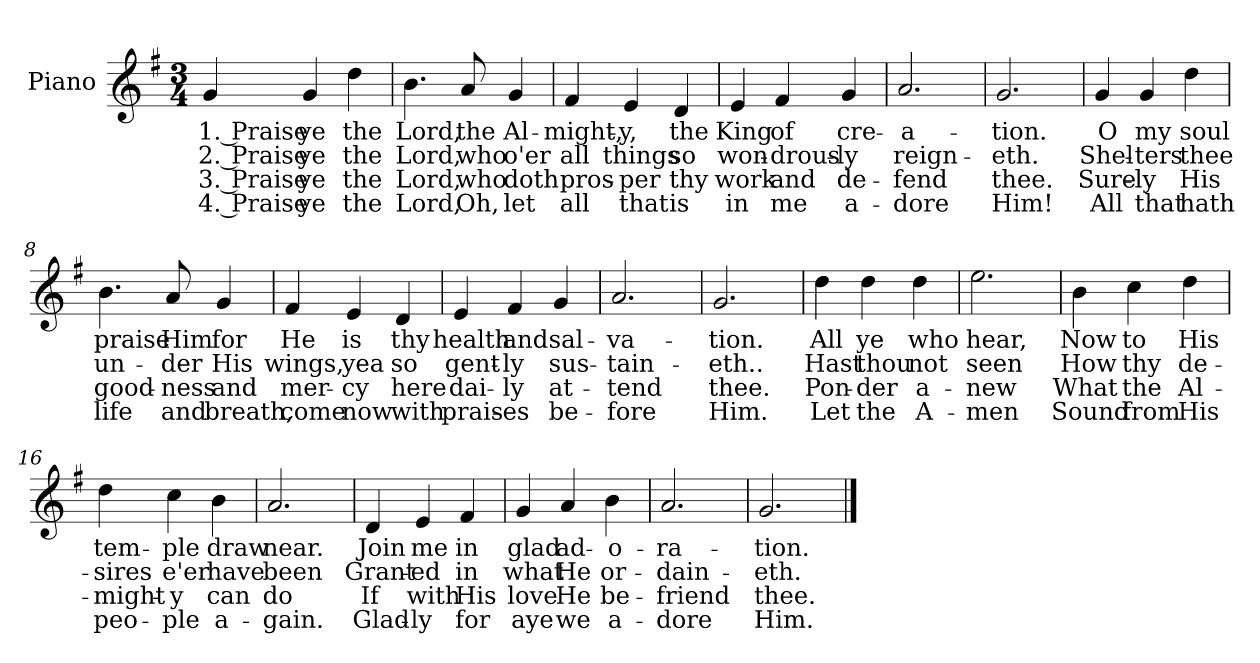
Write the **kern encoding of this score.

**kern	**text	**text	**text	**text
*part1	*part1	*part1	*part1	*part1
*staff1	*staff1	*staff1	*staff1	*staff1
*I"Piano	*	*	*	*
*I'Pno	*	*	*	*
*clefG2	*	*	*	*
*k[f#]	*	*	*	*
*G:	*	*	*	*
*M3/4	*	*	*	*
=1	=1	=1	=1	=1
4g/	1. Praise	2. Praise	3. Praise	4. Praise
4g/	ye	ye	ye	ye
4dd\	the	the	the	the
=2	=2	=2	=2	=2
4.b\	Lord,	Lord,	Lord,	Lord,
8a/	the	who	who	Oh,
4g/	Al-	o'er	doth	let
=3	=3	=3	=3	=3
4f#/	-might,-	all	pros-	all
4e/	-y,	things	-per	that
4d/	the	so	thy	is
=4	=4	=4	=4	=4
4e/	King	won-	work	in
4f#/	of	-drous-	and	me
4g/	cre-	-ly	de-	a-
=5	=5	=5	=5	=5
2.a/	-a-	reign-	-fend	-dore
!!LO:LB:g=z
=6	=6	=6	=6	=6
2.g/	-tion.	-eth.	thee.	Him!
=7	=7	=7	=7	=7
4g/	O	Shel-	Sure-	All
4g/	my	-ters	-ly	that
4dd\	soul	thee	His	hath
=8	=8	=8	=8	=8
4.b\	praise	un-	good-	life
8a/	Him	-der	-ness	and
4g/	for	His	and	breath,
=9	=9	=9	=9	=9
4f#/	He	wings,	mer-	come
4e/	is	yea	-cy	now
4d/	thy	so	here	with
=10	=10	=10	=10	=10
4e/	health	gent-	dai-	prais-
4f#/	and	-ly	-ly	-es
4g/	sal-	sus-	at-	be-
!!LO:LB:g=z
=11	=11	=11	=11	=11
2.a/	-va-	-tain-	-tend	-fore
=12	=12	=12	=12	=12
2.g/	-tion.	-eth..	thee.	Him.
=13	=13	=13	=13	=13
4dd\	All	Hast	Pon-	Let
4dd\	ye	thou	-der	the
4dd\	who	not	a-	A-
=14	=14	=14	=14	=14
2.ee\	hear,	seen	-new	-men
=15	=15	=15	=15	=15
4b\	Now	How	What	Sound
4cc\	to	thy	the	from
4dd\	His	de-	Al-	His
=16	=16	=16	=16	=16
4dd\	tem-	-sires	-might-	peo-
4cc\	-ple	e'er	-y	-ple
4b\	draw	have	can	a-
!!LO:LB:g=z
=17	=17	=17	=17	=17
2.a/	near.	been	do	-gain.
=18	=18	=18	=18	=18
4d/	Join	Grant-	If	Glad-
4e/	me	-ed	with	-ly
4f#/	in	in	His	for
=19	=19	=19	=19	=19
4g/	glad	what	love	aye
4a/	ad-	He	He	we
4b\	-o-	or-	be-	a-
=20	=20	=20	=20	=20
2.a/	-ra-	-dain-	-friend	-dore
=21	=21	=21	=21	=21
2.g/	-tion.	-eth.	thee.	Him.
==	==	==	==	==
*-	*-	*-	*-	*-
